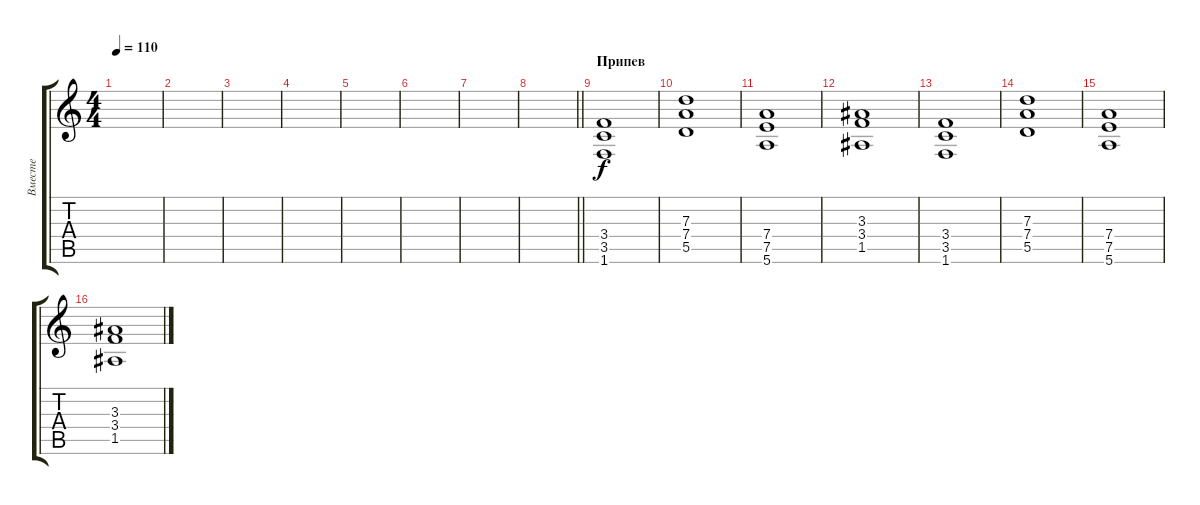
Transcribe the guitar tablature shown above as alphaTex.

\track ("Вместе" "Вместе") {instrument distortionguitar}
\staff {score tabs}
\tuning (E4 B3 G3 D3 A2 E2) {hide}
\ts (4 4)
\tempo 110
\clef g2
\ks c
|
|
|
|
|
|
|
\barLineRight lightlight
|
\section ("" "Припев")
(3.4 3.5 1.6).1 |
(7.3 7.4 5.5).1 |
(7.4 7.5 5.6).1 |
(3.3 3.4 1.5).1 |
(3.4 3.5 1.6).1 |
(7.3 7.4 5.5).1 |
(7.4 7.5 5.6).1 |
(3.3 3.4 1.5).1
